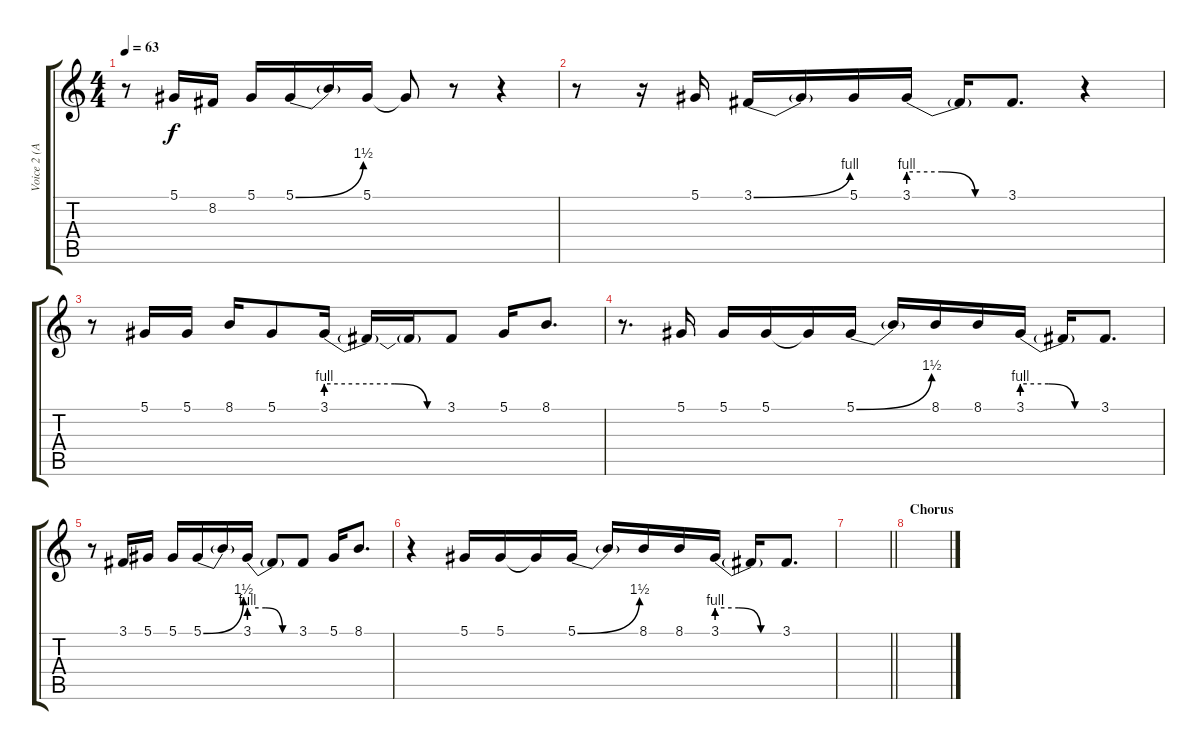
\track ("Voice 2 (Axl)" "Voice 2 (A") {instrument lead2sawtooth}
\staff {score tabs}
\tuning (Eb4 Bb3 Gb3 Db3 Ab2 Eb2) {hide}
\ts (4 4)
\tempo 63
\clef g2
\ks c
r.8{dy f} 5.1.16 8.2.16 5.1.16 5.1{be (bend 0 0 60 6)}.16 5.1{t}.16 5.1.16 5.1{t}.8 r.8 r.4 |
r.8 r.16 5.1.16 3.1{be (bend 0 0 60 4)}.16 3.1{t}.16 5.1.16 3.1{be (custom 0 4 20 4 40 0 60 0)}.16 3.1{t}.16 3.1.8{d} r.4 |
r.8 5.1.16 5.1.16 8.1.16 5.1.8 3.1{be (custom 0 4 20 4 34 4 50 0 60 0)}.16 3.1{t}.16 3.1{t}.16 3.1.8 5.1.16 8.1.8{d} |
r.8{d} 5.1.16 5.1.16 5.1.16 5.1{t}.16 5.1{be (bend 0 0 60 6)}.16 5.1{t}.16 8.1.16 8.1.16 3.1{be (custom 0 4 20 4 40 0 60 0)}.16 3.1{t}.16 3.1.8{d} |
r.8 3.1.16 5.1.16 5.1.16 5.1{be (bend 0 0 60 6)}.16 5.1{t}.16 3.1{be (custom 0 4 20 4 40 0 60 0)}.16 3.1{t}.8 3.1.8 5.1.16 8.1.8{d} |
r.4 5.1.16 5.1.16 5.1{t}.16 5.1{be (bend 0 0 60 6)}.16 5.1{t}.16 8.1.16 8.1.16 3.1{be (custom 0 4 20 4 40 0 60 0)}.16 3.1{t}.16 3.1.8{d} |
\barLineRight lightlight
|
\section ("" "Chorus")
